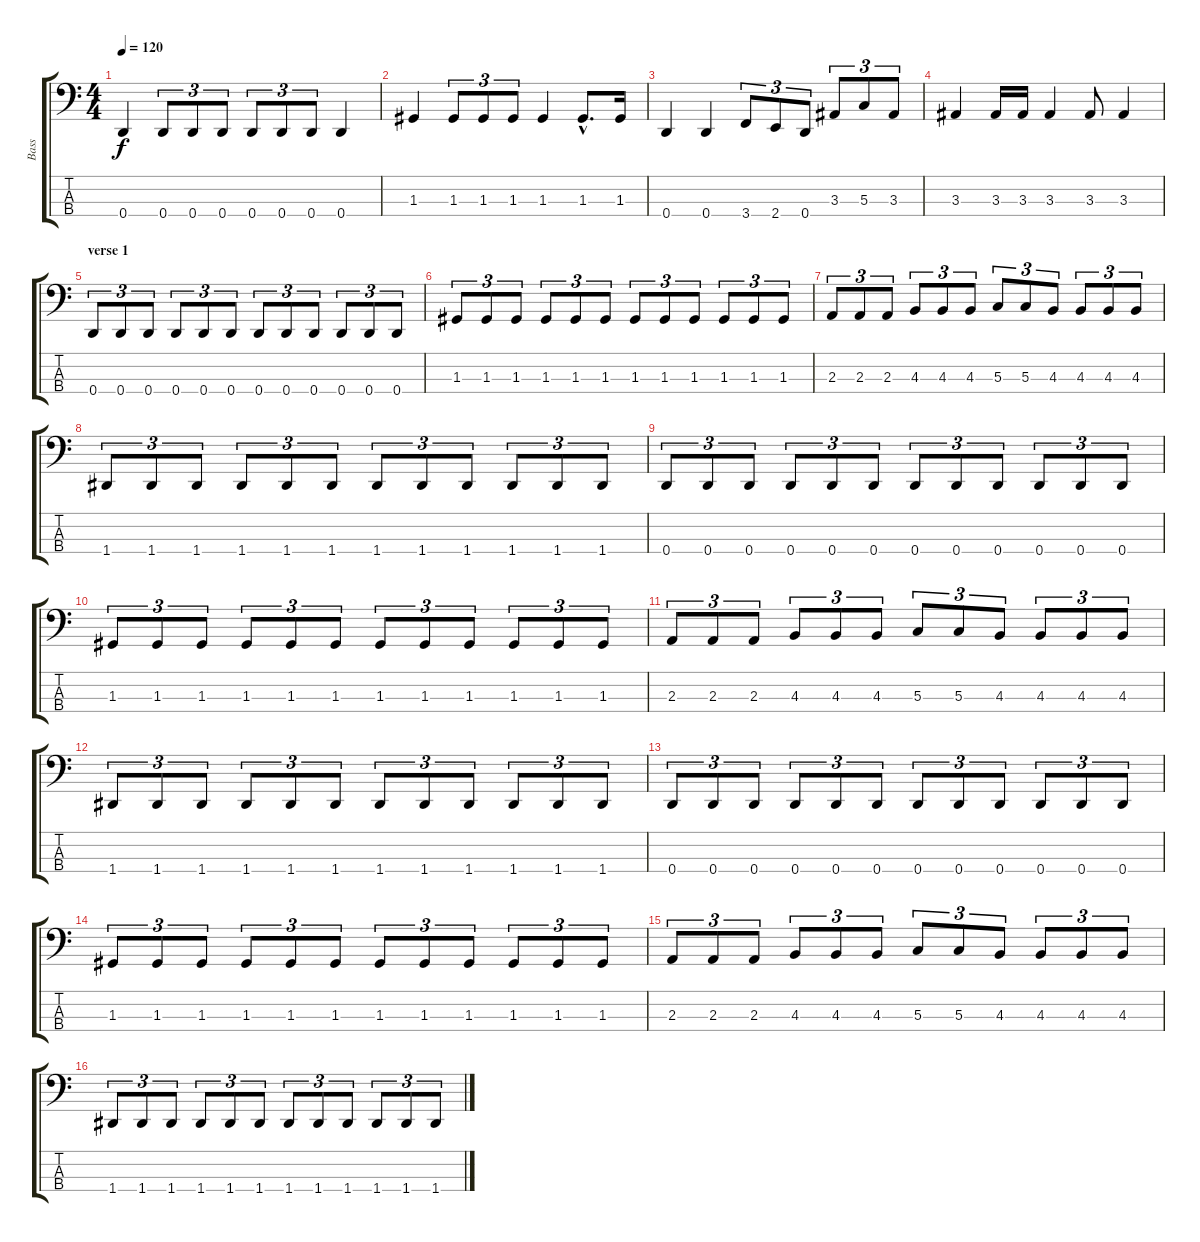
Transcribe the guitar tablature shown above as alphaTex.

\track ("Bass" "Bass") {instrument electricbasspick}
\staff {score tabs}
\tuning (F2 C2 G1 D1) {hide}
\ts (4 4)
\tempo 120
\clef f4
\ks c
0.4.4{dy f} 0.4.8{tu (3 2)} 0.4.8{tu (3 2)} 0.4.8{tu (3 2)} 0.4.8{tu (3 2)} 0.4.8{tu (3 2)} 0.4.8{tu (3 2)} 0.4.4 |
1.3.4 1.3.8{tu (3 2)} 1.3.8{tu (3 2)} 1.3.8{tu (3 2)} 1.3.4 1.3{hac}.8{d} 1.3.16 |
0.4.4 0.4.4 3.4.8{tu (3 2)} 2.4.8{tu (3 2)} 0.4.8{tu (3 2)} 3.3.8{tu (3 2)} 5.3.8{tu (3 2)} 3.3.8{tu (3 2)} |
3.3.4 3.3.16 3.3.16 3.3.4 3.3.8 3.3.4 |
\section ("" "verse 1")
0.4.8{tu (3 2)} 0.4.8{tu (3 2)} 0.4.8{tu (3 2)} 0.4.8{tu (3 2)} 0.4.8{tu (3 2)} 0.4.8{tu (3 2)} 0.4.8{tu (3 2)} 0.4.8{tu (3 2)} 0.4.8{tu (3 2)} 0.4.8{tu (3 2)} 0.4.8{tu (3 2)} 0.4.8{tu (3 2)} |
1.3.8{tu (3 2)} 1.3.8{tu (3 2)} 1.3.8{tu (3 2)} 1.3.8{tu (3 2)} 1.3.8{tu (3 2)} 1.3.8{tu (3 2)} 1.3.8{tu (3 2)} 1.3.8{tu (3 2)} 1.3.8{tu (3 2)} 1.3.8{tu (3 2)} 1.3.8{tu (3 2)} 1.3.8{tu (3 2)} |
2.3.8{tu (3 2)} 2.3.8{tu (3 2)} 2.3.8{tu (3 2)} 4.3.8{tu (3 2)} 4.3.8{tu (3 2)} 4.3.8{tu (3 2)} 5.3.8{tu (3 2)} 5.3.8{tu (3 2)} 4.3.8{tu (3 2)} 4.3.8{tu (3 2)} 4.3.8{tu (3 2)} 4.3.8{tu (3 2)} |
1.4.8{tu (3 2)} 1.4.8{tu (3 2)} 1.4.8{tu (3 2)} 1.4.8{tu (3 2)} 1.4.8{tu (3 2)} 1.4.8{tu (3 2)} 1.4.8{tu (3 2)} 1.4.8{tu (3 2)} 1.4.8{tu (3 2)} 1.4.8{tu (3 2)} 1.4.8{tu (3 2)} 1.4.8{tu (3 2)} |
0.4.8{tu (3 2)} 0.4.8{tu (3 2)} 0.4.8{tu (3 2)} 0.4.8{tu (3 2)} 0.4.8{tu (3 2)} 0.4.8{tu (3 2)} 0.4.8{tu (3 2)} 0.4.8{tu (3 2)} 0.4.8{tu (3 2)} 0.4.8{tu (3 2)} 0.4.8{tu (3 2)} 0.4.8{tu (3 2)} |
1.3.8{tu (3 2)} 1.3.8{tu (3 2)} 1.3.8{tu (3 2)} 1.3.8{tu (3 2)} 1.3.8{tu (3 2)} 1.3.8{tu (3 2)} 1.3.8{tu (3 2)} 1.3.8{tu (3 2)} 1.3.8{tu (3 2)} 1.3.8{tu (3 2)} 1.3.8{tu (3 2)} 1.3.8{tu (3 2)} |
2.3.8{tu (3 2)} 2.3.8{tu (3 2)} 2.3.8{tu (3 2)} 4.3.8{tu (3 2)} 4.3.8{tu (3 2)} 4.3.8{tu (3 2)} 5.3.8{tu (3 2)} 5.3.8{tu (3 2)} 4.3.8{tu (3 2)} 4.3.8{tu (3 2)} 4.3.8{tu (3 2)} 4.3.8{tu (3 2)} |
1.4.8{tu (3 2)} 1.4.8{tu (3 2)} 1.4.8{tu (3 2)} 1.4.8{tu (3 2)} 1.4.8{tu (3 2)} 1.4.8{tu (3 2)} 1.4.8{tu (3 2)} 1.4.8{tu (3 2)} 1.4.8{tu (3 2)} 1.4.8{tu (3 2)} 1.4.8{tu (3 2)} 1.4.8{tu (3 2)} |
0.4.8{tu (3 2)} 0.4.8{tu (3 2)} 0.4.8{tu (3 2)} 0.4.8{tu (3 2)} 0.4.8{tu (3 2)} 0.4.8{tu (3 2)} 0.4.8{tu (3 2)} 0.4.8{tu (3 2)} 0.4.8{tu (3 2)} 0.4.8{tu (3 2)} 0.4.8{tu (3 2)} 0.4.8{tu (3 2)} |
1.3.8{tu (3 2)} 1.3.8{tu (3 2)} 1.3.8{tu (3 2)} 1.3.8{tu (3 2)} 1.3.8{tu (3 2)} 1.3.8{tu (3 2)} 1.3.8{tu (3 2)} 1.3.8{tu (3 2)} 1.3.8{tu (3 2)} 1.3.8{tu (3 2)} 1.3.8{tu (3 2)} 1.3.8{tu (3 2)} |
2.3.8{tu (3 2)} 2.3.8{tu (3 2)} 2.3.8{tu (3 2)} 4.3.8{tu (3 2)} 4.3.8{tu (3 2)} 4.3.8{tu (3 2)} 5.3.8{tu (3 2)} 5.3.8{tu (3 2)} 4.3.8{tu (3 2)} 4.3.8{tu (3 2)} 4.3.8{tu (3 2)} 4.3.8{tu (3 2)} |
1.4.8{tu (3 2)} 1.4.8{tu (3 2)} 1.4.8{tu (3 2)} 1.4.8{tu (3 2)} 1.4.8{tu (3 2)} 1.4.8{tu (3 2)} 1.4.8{tu (3 2)} 1.4.8{tu (3 2)} 1.4.8{tu (3 2)} 1.4.8{tu (3 2)} 1.4.8{tu (3 2)} 1.4.8{tu (3 2)}
